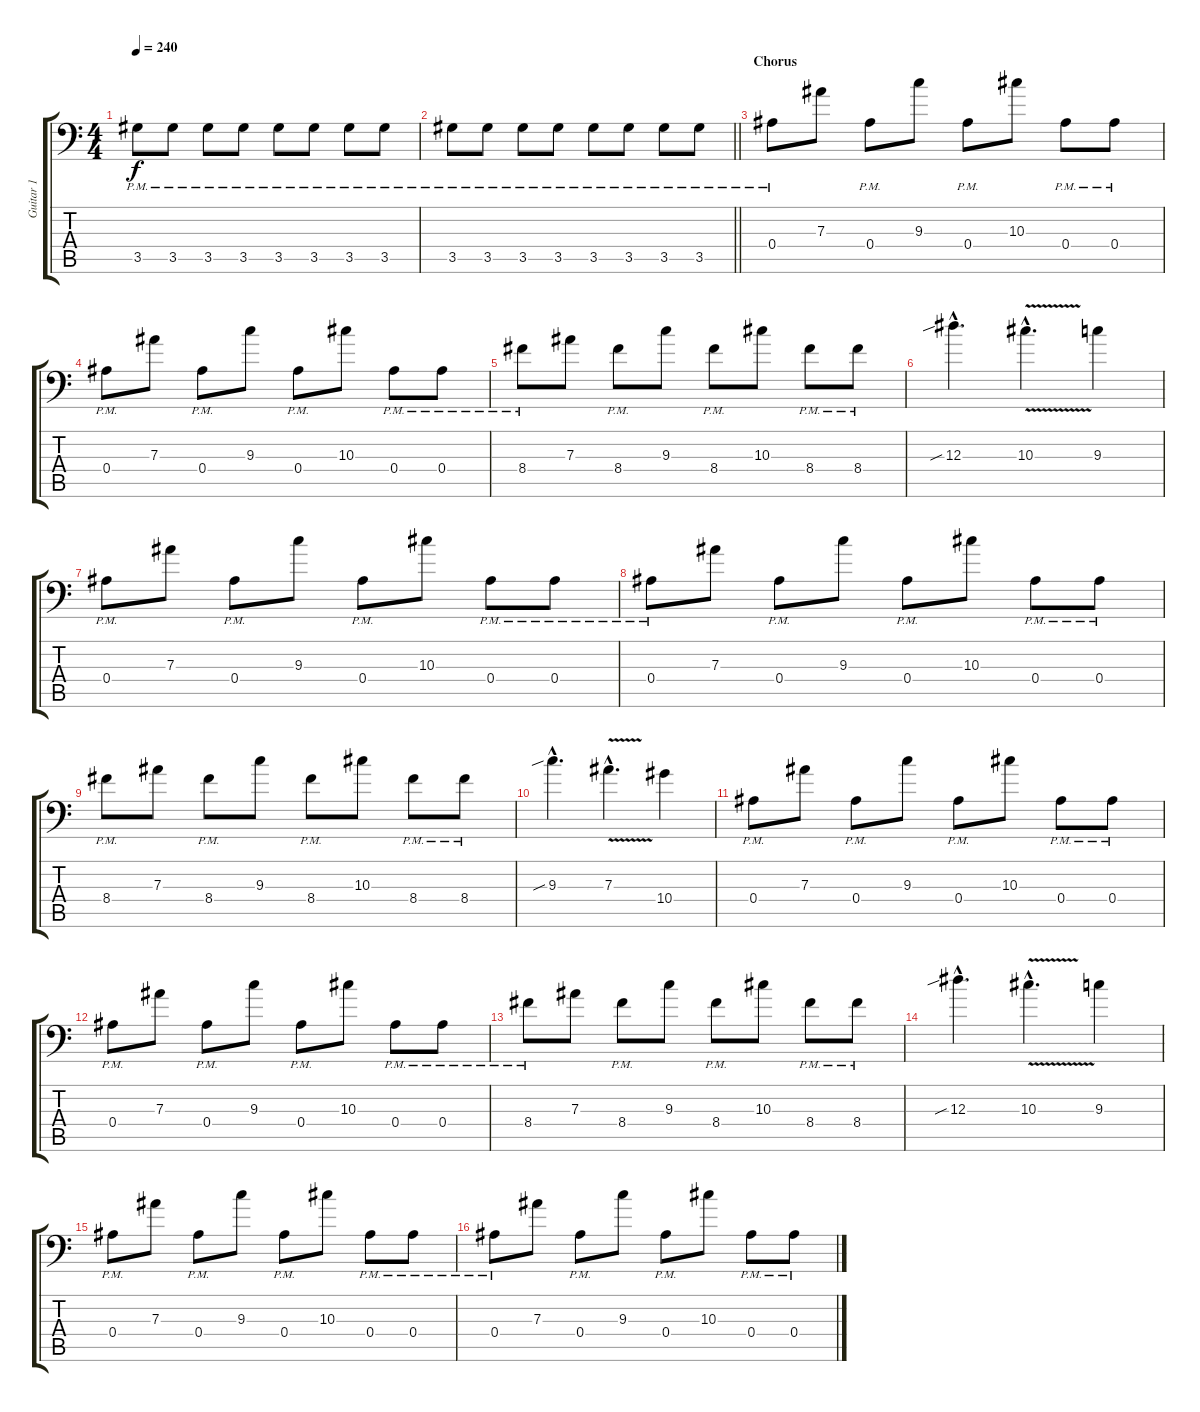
\track ("Guitar 1" "Guitar 1") {instrument distortionguitar}
\staff {score tabs}
\tuning (C4 G3 Eb3 Bb2 F2 Bb1) {hide}
\ts (4 4)
\tempo 240
\clef f4
\ks c
3.5{pm}.8{dy f} 3.5{pm}.8 3.5{pm}.8 3.5{pm}.8 3.5{pm}.8 3.5{pm}.8 3.5{pm}.8 3.5{pm}.8 |
\barLineRight lightlight
3.5{pm}.8 3.5{pm}.8 3.5{pm}.8 3.5{pm}.8 3.5{pm}.8 3.5{pm}.8 3.5{pm}.8 3.5{pm}.8 |
\section ("" "Chorus")
0.4{pm}.8 7.3.8 0.4{pm}.8 9.3.8 0.4{pm}.8 10.3.8 0.4{pm}.8 0.4{pm}.8 |
0.4{pm}.8 7.3.8 0.4{pm}.8 9.3.8 0.4{pm}.8 10.3.8 0.4{pm}.8 0.4{pm}.8 |
8.4{pm}.8 7.3.8 8.4{pm}.8 9.3.8 8.4{pm}.8 10.3.8 8.4{pm}.8 8.4{pm}.8 |
12.3{sib hac}.4{d} 10.3{v hac}.4{d} 9.3.4 |
0.4{pm}.8 7.3.8 0.4{pm}.8 9.3.8 0.4{pm}.8 10.3.8 0.4{pm}.8 0.4{pm}.8 |
0.4{pm}.8 7.3.8 0.4{pm}.8 9.3.8 0.4{pm}.8 10.3.8 0.4{pm}.8 0.4{pm}.8 |
8.4{pm}.8 7.3.8 8.4{pm}.8 9.3.8 8.4{pm}.8 10.3.8 8.4{pm}.8 8.4{pm}.8 |
9.3{sib hac}.4{d} 7.3{v hac}.4{d} 10.4.4 |
0.4{pm}.8 7.3.8 0.4{pm}.8 9.3.8 0.4{pm}.8 10.3.8 0.4{pm}.8 0.4{pm}.8 |
0.4{pm}.8 7.3.8 0.4{pm}.8 9.3.8 0.4{pm}.8 10.3.8 0.4{pm}.8 0.4{pm}.8 |
8.4{pm}.8 7.3.8 8.4{pm}.8 9.3.8 8.4{pm}.8 10.3.8 8.4{pm}.8 8.4{pm}.8 |
12.3{sib hac}.4{d} 10.3{v hac}.4{d} 9.3.4 |
0.4{pm}.8 7.3.8 0.4{pm}.8 9.3.8 0.4{pm}.8 10.3.8 0.4{pm}.8 0.4{pm}.8 |
0.4{pm}.8 7.3.8 0.4{pm}.8 9.3.8 0.4{pm}.8 10.3.8 0.4{pm}.8 0.4{pm}.8
